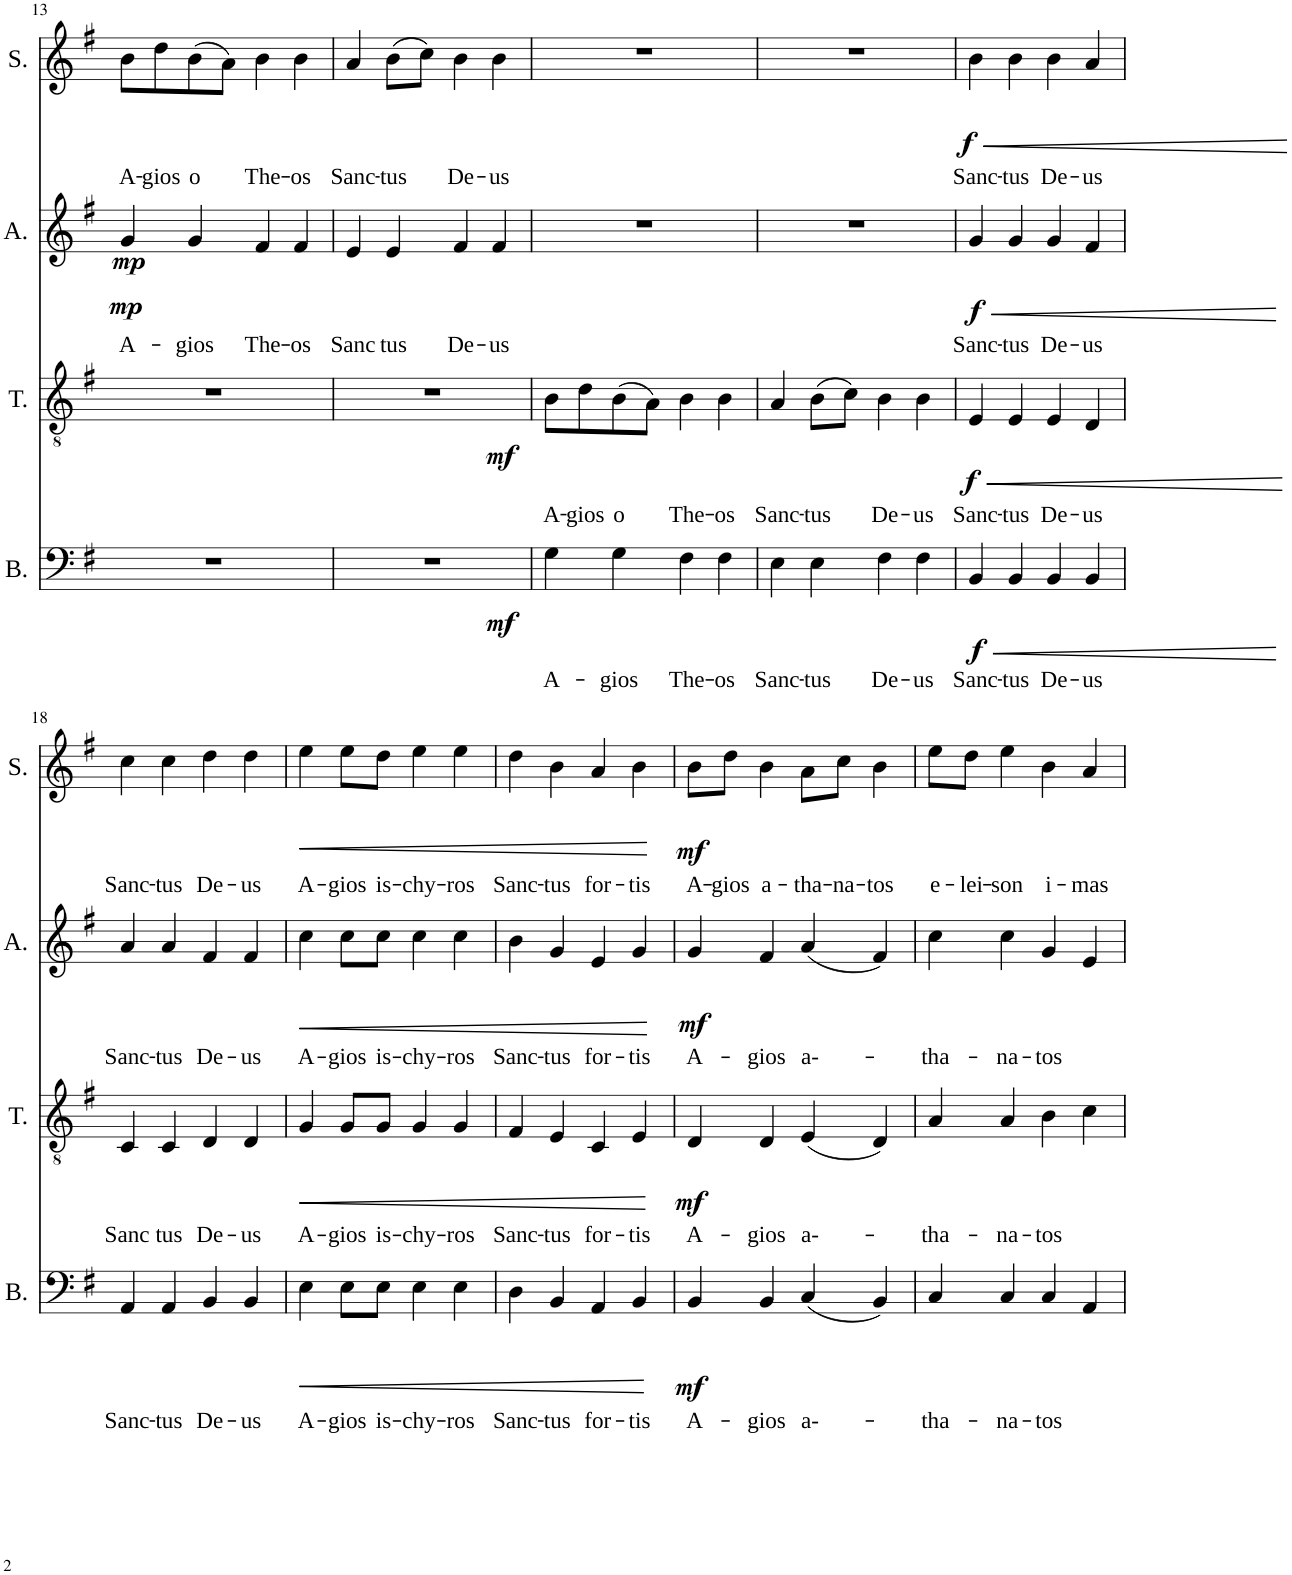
**kern	**text	**dynam	**kern	**text	**dynam	**kern	**text	**dynam	**kern	**text	**dynam
*part4	*part4	*part4	*part3	*part3	*part3	*part2	*part2	*part2	*part1	*part1	*part1
*staff4	*staff4	*staff4	*staff3	*staff3	*staff3	*staff2	*staff2	*staff2	*staff1	*staff1	*staff1
*I"Bass	*	*	*I"Tenor	*	*	*I"Alto	*	*	*I"Soprano	*	*
*I'B.	*	*	*I'T.	*	*	*I'A.	*	*	*I'S.	*	*
!!LO:PB:g=z
*clefF4	*	*	*clefGv2	*	*	*clefG2	*	*	*clefG2	*	*
*k[f#]	*	*	*k[f#]	*	*	*k[f#]	*	*	*k[f#]	*	*
*M4/4	*	*	*M4/4	*	*	*M4/4	*	*	*M4/4	*	*
=13	=13	=13	=13	=13	=13	=13	=13	=13	=13	=13	=13
!	!	!	!	!	!	!	!LO:LY:b	!LO:DY:b	!	!LO:LY:b	!
!	!	!	!	!	!	!	!	!LO:DY:n=1:b	!	!	!
1r	.	.	1r	.	.	4g/	A-	mp mp	8b\L	A-	.
!	!	!	!	!	!	!	!	!	!	!LO:LY:b	!
.	.	.	.	.	.	.	.	.	8dd\	-gios	.
!	!	!	!	!	!	!	!LO:LY:b	!	!	!LO:LY:b	!
.	.	.	.	.	.	4g/	-gios	.	(8b\	o	.
.	.	.	.	.	.	.	.	.	8a\J)	.	.
!	!	!	!	!	!	!	!LO:LY:b	!	!	!LO:LY:b	!
.	.	.	.	.	.	4f#/	The-	.	4b\	The-	.
!	!	!	!	!	!	!	!LO:LY:b	!	!	!LO:LY:b	!
.	.	.	.	.	.	4f#/	-os	.	4b\	-os	.
=14	=14	=14	=14	=14	=14	=14	=14	=14	=14	=14	=14
!	!	!	!	!	!	!	!LO:LY:b	!	!	!LO:LY:b	!
1r	.	.	1r	.	.	4e/	Sanc	.	4a/	Sanc-	.
!	!	!	!	!	!	!	!LO:LY:b	!	!	!LO:LY:b	!
.	.	.	.	.	.	4e/	tus	.	(8b\L	-tus	.
.	.	.	.	.	.	.	.	.	8cc\J)	.	.
!	!	!	!	!	!	!	!LO:LY:b	!	!	!LO:LY:b	!
.	.	.	.	.	.	4f#/	De-	.	4b\	De-	.
!	!	!	!	!	!	!	!LO:LY:b	!	!	!LO:LY:b	!
.	.	.	.	.	.	4f#/	-us	.	4b\	-us	.
=15	=15	=15	=15	=15	=15	=15	=15	=15	=15	=15	=15
!	!LO:LY:b	!LO:DY:b	!	!LO:LY:b	!LO:DY:b	!	!	!	!	!	!
4G\	A-	mf	8B\L	A-	mf	1r	.	.	1r	.	.
!	!	!	!	!LO:LY:b	!	!	!	!	!	!	!
.	.	.	8d\	-gios	.	.	.	.	.	.	.
!	!LO:LY:b	!	!	!LO:LY:b	!	!	!	!	!	!	!
4G\	-gios	.	(8B\	o	.	.	.	.	.	.	.
.	.	.	8A\J)	.	.	.	.	.	.	.	.
!	!LO:LY:b	!	!	!LO:LY:b	!	!	!	!	!	!	!
4F#\	The-	.	4B\	The-	.	.	.	.	.	.	.
!	!LO:LY:b	!	!	!LO:LY:b	!	!	!	!	!	!	!
4F#\	-os	.	4B\	-os	.	.	.	.	.	.	.
=16	=16	=16	=16	=16	=16	=16	=16	=16	=16	=16	=16
!	!LO:LY:b	!	!	!LO:LY:b	!	!	!	!	!	!	!
4E\	Sanc-	.	4A/	Sanc-	.	1r	.	.	1r	.	.
!	!LO:LY:b	!	!	!LO:LY:b	!	!	!	!	!	!	!
4E\	-tus	.	(8B\L	-tus	.	.	.	.	.	.	.
.	.	.	8c\J)	.	.	.	.	.	.	.	.
!	!LO:LY:b	!	!	!LO:LY:b	!	!	!	!	!	!	!
4F#\	De-	.	4B\	De-	.	.	.	.	.	.	.
!	!LO:LY:b	!	!	!LO:LY:b	!	!	!	!	!	!	!
4F#\	-us	.	4B\	-us	.	.	.	.	.	.	.
=17	=17	=17	=17	=17	=17	=17	=17	=17	=17	=17	=17
!	!LO:LY:b	!LO:HP:b	!	!LO:LY:b	!LO:HP:b	!	!LO:LY:b	!LO:HP:b	!	!LO:LY:b	!LO:HP:b
!	!	!LO:DY:n=1:b	!	!	!LO:DY:n=1:b	!	!	!LO:DY:n=1:b	!	!	!LO:DY:n=1:b
4BB/	Sanc-	< f	4E/	Sanc-	< f	4g/	Sanc-	< f	4b\	Sanc-	< f
!	!LO:LY:b	!	!	!LO:LY:b	!	!	!LO:LY:b	!	!	!LO:LY:b	!
4BB/	-tus	.	4E/	-tus	.	4g/	-tus	.	4b\	-tus	.
!	!LO:LY:b	!	!	!LO:LY:b	!	!	!LO:LY:b	!	!	!LO:LY:b	!
4BB/	De-	.	4E/	De-	.	4g/	De-	.	4b\	De-	.
!	!LO:LY:b	!	!	!LO:LY:b	!	!	!LO:LY:b	!	!	!LO:LY:b	!
4BB/	-us	.	4D/	-us	.	4f#/	-us	.	4a/	-us	.
.	.	[	.	.	[	.	.	[	.	.	[
!!LO:LB:g=z
=18	=18	=18	=18	=18	=18	=18	=18	=18	=18	=18	=18
!	!LO:LY:b	!	!	!LO:LY:b	!	!	!LO:LY:b	!	!	!LO:LY:b	!
4AA/	Sanc-	.	4C/	Sanc	.	4a/	Sanc-	.	4cc\	Sanc-	.
!	!LO:LY:b	!	!	!LO:LY:b	!	!	!LO:LY:b	!	!	!LO:LY:b	!
4AA/	-tus	.	4C/	tus	.	4a/	-tus	.	4cc\	-tus	.
!	!LO:LY:b	!	!	!LO:LY:b	!	!	!LO:LY:b	!	!	!LO:LY:b	!
4BB/	De-	.	4D/	De-	.	4f#/	De-	.	4dd\	De-	.
!	!LO:LY:b	!	!	!LO:LY:b	!	!	!LO:LY:b	!	!	!LO:LY:b	!
4BB/	-us	.	4D/	-us	.	4f#/	-us	.	4dd\	-us	.
=19	=19	=19	=19	=19	=19	=19	=19	=19	=19	=19	=19
!	!LO:LY:b	!LO:HP:b	!	!LO:LY:b	!LO:HP:b	!	!LO:LY:b	!LO:HP:b	!	!LO:LY:b	!LO:HP:b
4E\	A-	<	4G/	A-	<	4cc\	A-	<	4ee\	A-	<
!	!LO:LY:b	!	!	!LO:LY:b	!	!	!LO:LY:b	!	!	!LO:LY:b	!
8E\L	-gios	.	8G/L	-gios	.	8cc\L	-gios	.	8ee\L	-gios	.
!	!LO:LY:b	!	!	!LO:LY:b	!	!	!LO:LY:b	!	!	!LO:LY:b	!
8E\J	is-	.	8G/J	is-	.	8cc\J	is-	.	8dd\J	is-	.
!	!LO:LY:b	!	!	!LO:LY:b	!	!	!LO:LY:b	!	!	!LO:LY:b	!
4E\	-chy-	.	4G/	-chy-	.	4cc\	-chy-	.	4ee\	-chy-	.
!	!LO:LY:b	!	!	!LO:LY:b	!	!	!LO:LY:b	!	!	!LO:LY:b	!
4E\	-ros	.	4G/	-ros	.	4cc\	-ros	.	4ee\	-ros	.
.	.	[	.	.	[	.	.	[	.	.	[
=20	=20	=20	=20	=20	=20	=20	=20	=20	=20	=20	=20
!	!LO:LY:b	!	!	!LO:LY:b	!	!	!LO:LY:b	!	!	!LO:LY:b	!
4D\	Sanc-	.	4F#/	Sanc-	.	4b\	Sanc-	.	4dd\	Sanc-	.
!	!LO:LY:b	!	!	!LO:LY:b	!	!	!LO:LY:b	!	!	!LO:LY:b	!
4BB/	-tus	.	4E/	-tus	.	4g/	-tus	.	4b\	-tus	.
!	!LO:LY:b	!	!	!LO:LY:b	!	!	!LO:LY:b	!	!	!LO:LY:b	!
4AA/	for-	.	4C/	for-	.	4e/	for-	.	4a/	for-	.
!	!LO:LY:b	!	!	!LO:LY:b	!	!	!LO:LY:b	!	!	!LO:LY:b	!
4BB/	-tis	.	4E/	-tis	.	4g/	-tis	.	4b\	-tis	.
=21	=21	=21	=21	=21	=21	=21	=21	=21	=21	=21	=21
!	!LO:LY:b	!LO:DY:b	!	!LO:LY:b	!LO:DY:b	!	!LO:LY:b	!LO:DY:b	!	!LO:LY:b	!LO:DY:b
4BB/	A-	mf	4D/	A-	mf	4g/	A-	mf	8b\L	A-	mf
!	!	!	!	!	!	!	!	!	!	!LO:LY:b	!
.	.	.	.	.	.	.	.	.	8dd\J	-gios	.
!	!LO:LY:b	!	!	!LO:LY:b	!	!	!LO:LY:b	!	!	!LO:LY:b	!
4BB/	-gios	.	4D/	-gios	.	4f#/	-gios	.	4b\	a-	.
!	!LO:LY:b	!	!	!LO:LY:b	!	!	!LO:LY:b	!	!	!LO:LY:b	!
(4C/	a--	.	(4E/	a--	.	(4a/	a--	.	8a\L	-tha-	.
!	!	!	!	!	!	!	!	!	!	!LO:LY:b	!
.	.	.	.	.	.	.	.	.	8cc\J	-na-	.
!	!	!	!	!	!	!	!	!	!	!LO:LY:b	!
4BB/)	.	.	4D/)	.	.	4f#/)	.	.	4b\	-tos	.
=22	=22	=22	=22	=22	=22	=22	=22	=22	=22	=22	=22
!	!LO:LY:b	!	!	!LO:LY:b	!	!	!LO:LY:b	!	!	!LO:LY:b	!
4C/	-tha-	.	4A/	-tha-	.	4cc\	tha-	.	8ee\L	e-	.
!	!	!	!	!	!	!	!	!	!	!LO:LY:b	!
.	.	.	.	.	.	.	.	.	8dd\J	-lei-	.
!	!LO:LY:b	!	!	!LO:LY:b	!	!	!LO:LY:b	!	!	!LO:LY:b	!
4C/	-na-	.	4A/	-na-	.	4cc\	-na-	.	4ee\	-son	.
!	!LO:LY:b	!	!	!LO:LY:b	!	!	!LO:LY:b	!	!	!LO:LY:b	!
4C/	-tos	.	4B\	-tos	.	4g/	-tos	.	4b\	i-	.
!	!	!	!	!	!	!	!	!	!	!LO:LY:b	!
4AA/	.	.	4c\	.	.	4e/	.	.	4a/	-mas	.
=	=	=	=	=	=	=	=	=	=	=	=
*-	*-	*-	*-	*-	*-	*-	*-	*-	*-	*-	*-
